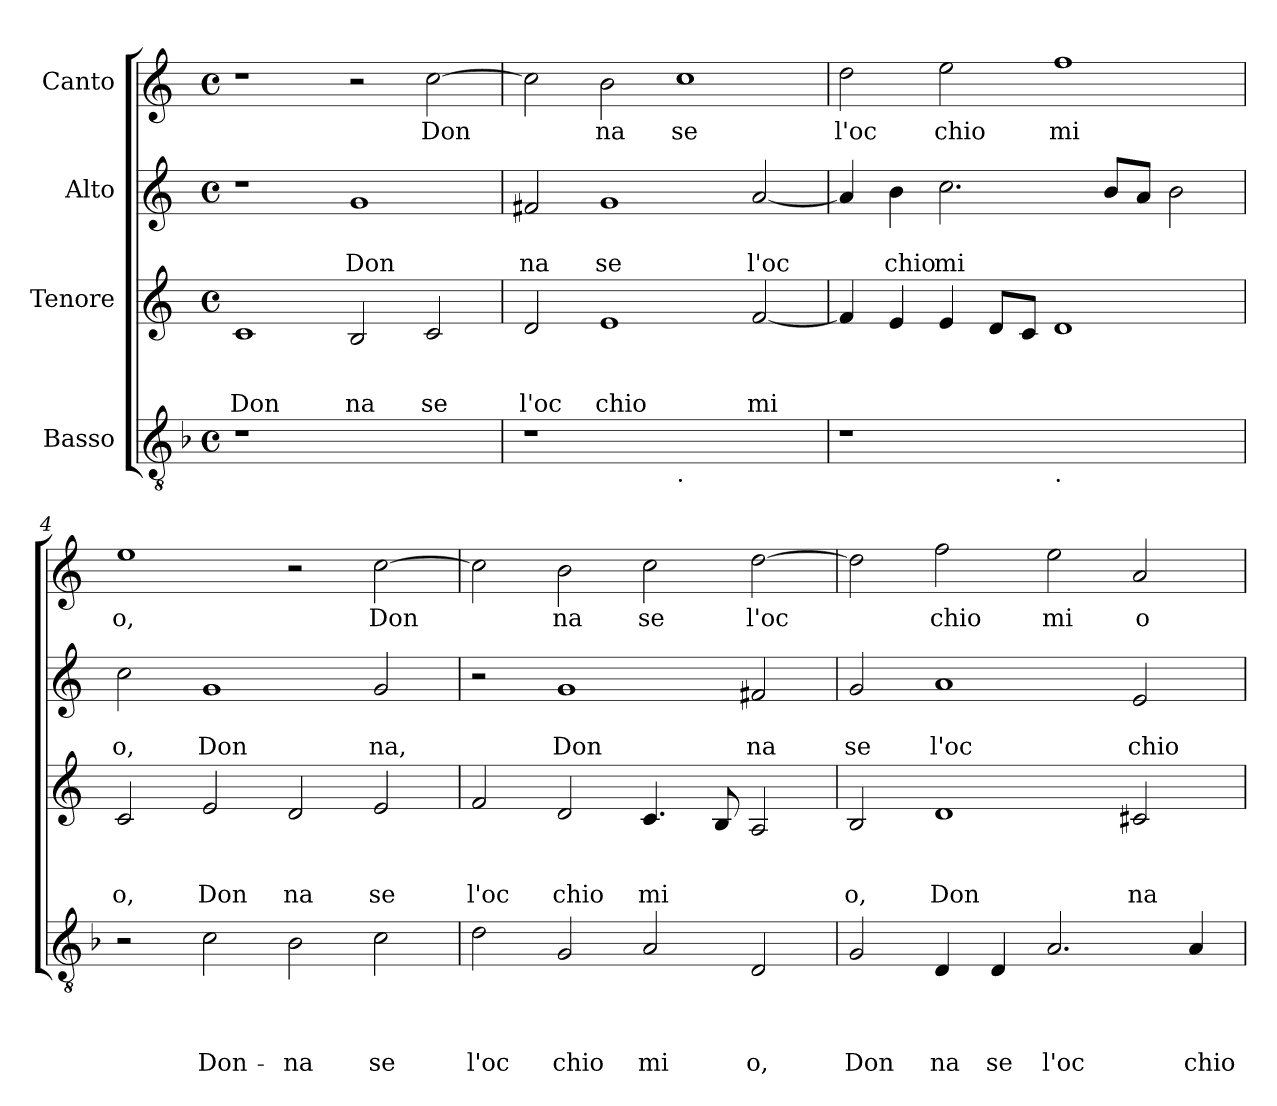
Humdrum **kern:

**kern	**text	**text	**text	**text	**kern	**text	**text	**text	**kern	**text	**text	**kern	**text
*part4	*part4	*part4	*part4	*part4	*part3	*part3	*part3	*part3	*part2	*part2	*part2	*part1	*part1
*staff4	*staff4	*staff4	*staff4	*staff4	*staff3	*staff3	*staff3	*staff3	*staff2	*staff2	*staff2	*staff1	*staff1
*I"Basso	*	*	*	*	*I"Tenore	*	*	*	*I"Alto	*	*	*I"Canto	*
*clefGv2	*	*	*	*	*clefG2	*	*	*	*clefG2	*	*	*clefG2	*
*	*	*	*	*	*ITrd-3c-5	*	*	*	*ITrd-3c-5	*	*	*ITrd-3c-5	*
*k[b-]	*	*	*	*	*k[b-]	*	*	*	*k[b-]	*	*	*k[b-]	*
*F:	*	*	*	*	*F:	*	*	*	*F:	*	*	*F:	*
*M4/4	*	*	*	*	*M4/4	*	*	*	*M4/4	*	*	*M4/4	*
*met(c)	*	*	*	*	*met(c)	*	*	*	*met(c)	*	*	*met(c)	*
=1	=1	=1	=1	=1	=1	=1	=1	=1	=1	=1	=1	=1	=1
!	!	!	!	!	!	!	!	!LO:LY:b	!	!	!	!	!
1r	.	.	.	.	1f	.	.	Don	1r	.	.	1r	.
!	!	!	!	!	!	!	!	!LO:LY:b	!	!	!LO:LY:b	!	!
1ryy	.	.	.	.	2e/	.	.	na	1cc	.	Don	2r	.
!	!	!	!	!	!	!	!	!LO:LY:b	!	!	!	!	!LO:LY:b
.	.	.	.	.	2f/	.	.	se	.	.	.	[>2ff\	Don
=2	=2	=2	=2	=2	=2	=2	=2	=2	=2	=2	=2	=2	=2
!	!	!	!	!	!	!	!	!LO:LY:b	!	!	!LO:LY:b	!	!
1r	.	.	.	.	2g/	.	.	l'oc	2bn/	.	na	2ff\]	.
!	!	!	!	!	!	!	!	!LO:LY:b	!	!	!LO:LY:b	!	!LO:LY:b
.	.	.	.	.	1a	.	.	chio	1cc	.	se	2ee\	na
!LO:TX:b:t=.	!	!	!	!	!	!	!	!	!	!	!	!	!
!	!	!	!	!	!	!	!	!	!	!	!	!	!LO:LY:b
1ryy	.	.	.	.	.	.	.	.	.	.	.	1ff	se
!	!	!	!	!	!	!	!	!LO:LY:b	!	!	!LO:LY:b	!	!
.	.	.	.	.	[<2b-/	.	.	mi	[<2dd/	.	l'oc	.	.
=3	=3	=3	=3	=3	=3	=3	=3	=3	=3	=3	=3	=3	=3
!	!	!	!	!	!	!	!	!	!	!	!	!	!LO:LY:b
1r	.	.	.	.	4b-/]	.	.	.	4dd/]	.	.	2gg\	l'oc
!	!	!	!	!	!	!	!	!	!	!	!LO:LY:b	!	!
.	.	.	.	.	4a/	.	.	.	4ee\	.	chio	.	.
!	!	!	!	!	!	!	!	!	!	!	!LO:LY:b	!	!LO:LY:b
.	.	.	.	.	4a/	.	.	.	2.ff\	.	mi	2aa\	chio
.	.	.	.	.	8g/L	.	.	.	.	.	.	.	.
.	.	.	.	.	8f/J	.	.	.	.	.	.	.	.
!LO:TX:b:t=.	!	!	!	!	!	!	!	!	!	!	!	!	!
!	!	!	!	!	!	!	!	!	!	!	!	!	!LO:LY:b
1ryy	.	.	.	.	1g	.	.	.	.	.	.	1bb-	mi
.	.	.	.	.	.	.	.	.	8ee/L	.	.	.	.
.	.	.	.	.	.	.	.	.	8dd/J	.	.	.	.
.	.	.	.	.	.	.	.	.	2ee\	.	.	.	.
=4	=4	=4	=4	=4	=4	=4	=4	=4	=4	=4	=4	=4	=4
!	!	!	!	!	!	!	!	!LO:LY:b	!	!	!LO:LY:b	!	!LO:LY:b
2r	.	.	.	.	2f/	.	.	o,	2ff\	.	o,	1aa	o,
!	!	!	!	!LO:LY:b	!	!	!	!LO:LY:b	!	!	!LO:LY:b	!	!
2c\	.	.	.	Don-	2a/	.	.	Don	1cc	.	Don	.	.
!	!	!	!	!LO:LY:b	!	!	!	!LO:LY:b	!	!	!	!	!
2B-\	.	.	.	-na	2g/	.	.	na	.	.	.	2r	.
!	!	!	!	!LO:LY:b	!	!	!	!LO:LY:b	!	!	!LO:LY:b	!	!LO:LY:b
2c\	.	.	.	se	2a/	.	.	se	2cc/	.	na,	[<2ff\	Don
!!LO:LB:g=z
=5	=5	=5	=5	=5	=5	=5	=5	=5	=5	=5	=5	=5	=5
!	!	!	!	!LO:LY:b	!	!	!	!LO:LY:b	!	!	!	!	!
2d\	.	.	.	l'oc	2b-/	.	.	l'oc	2r	.	.	2ff\]	.
!	!	!	!	!LO:LY:b	!	!	!	!LO:LY:b	!	!	!LO:LY:b	!	!LO:LY:b
2G/	.	.	.	chio	2g/	.	.	chio	1cc	.	Don	2ee\	na
!	!	!	!	!LO:LY:b	!	!	!	!LO:LY:b	!	!	!	!	!LO:LY:b
2A/	.	.	.	mi	4.f/	.	.	mi	.	.	.	2ff\	se
.	.	.	.	.	8e/	.	.	.	.	.	.	.	.
!	!	!	!	!LO:LY:b	!	!	!	!	!	!	!LO:LY:b	!	!LO:LY:b
2D/	.	.	.	o,	2d/	.	.	.	2bn/	.	na	[>2gg\	l'oc
=6	=6	=6	=6	=6	=6	=6	=6	=6	=6	=6	=6	=6	=6
!	!	!	!	!LO:LY:b	!	!	!	!LO:LY:b	!	!	!LO:LY:b	!	!
2G/	.	.	.	Don	2e/	.	.	o,	2cc/	.	se	2gg\]	.
!	!	!	!	!LO:LY:b	!	!	!	!LO:LY:b	!	!	!LO:LY:b	!	!LO:LY:b
4D/	.	.	.	na	1g	.	.	Don	1dd	.	l'oc	2bb-\	chio
!	!	!	!	!LO:LY:b	!	!	!	!	!	!	!	!	!
4D/	.	.	.	se	.	.	.	.	.	.	.	.	.
!	!	!	!	!LO:LY:b	!	!	!	!	!	!	!	!	!LO:LY:b
2.A/	.	.	.	l'oc	.	.	.	.	.	.	.	2aa\	mi
!	!	!	!	!	!	!	!	!LO:LY:b	!	!	!LO:LY:b	!	!LO:LY:b
.	.	.	.	.	2f#X/	.	.	na	2a/	.	chio	2dd/	o
!	!	!	!	!LO:LY:b	!	!	!	!	!	!	!	!	!
4A/	.	.	.	chio	.	.	.	.	.	.	.	.	.
=	=	=	=	=	=	=	=	=	=	=	=	=	=
*-	*-	*-	*-	*-	*-	*-	*-	*-	*-	*-	*-	*-	*-
